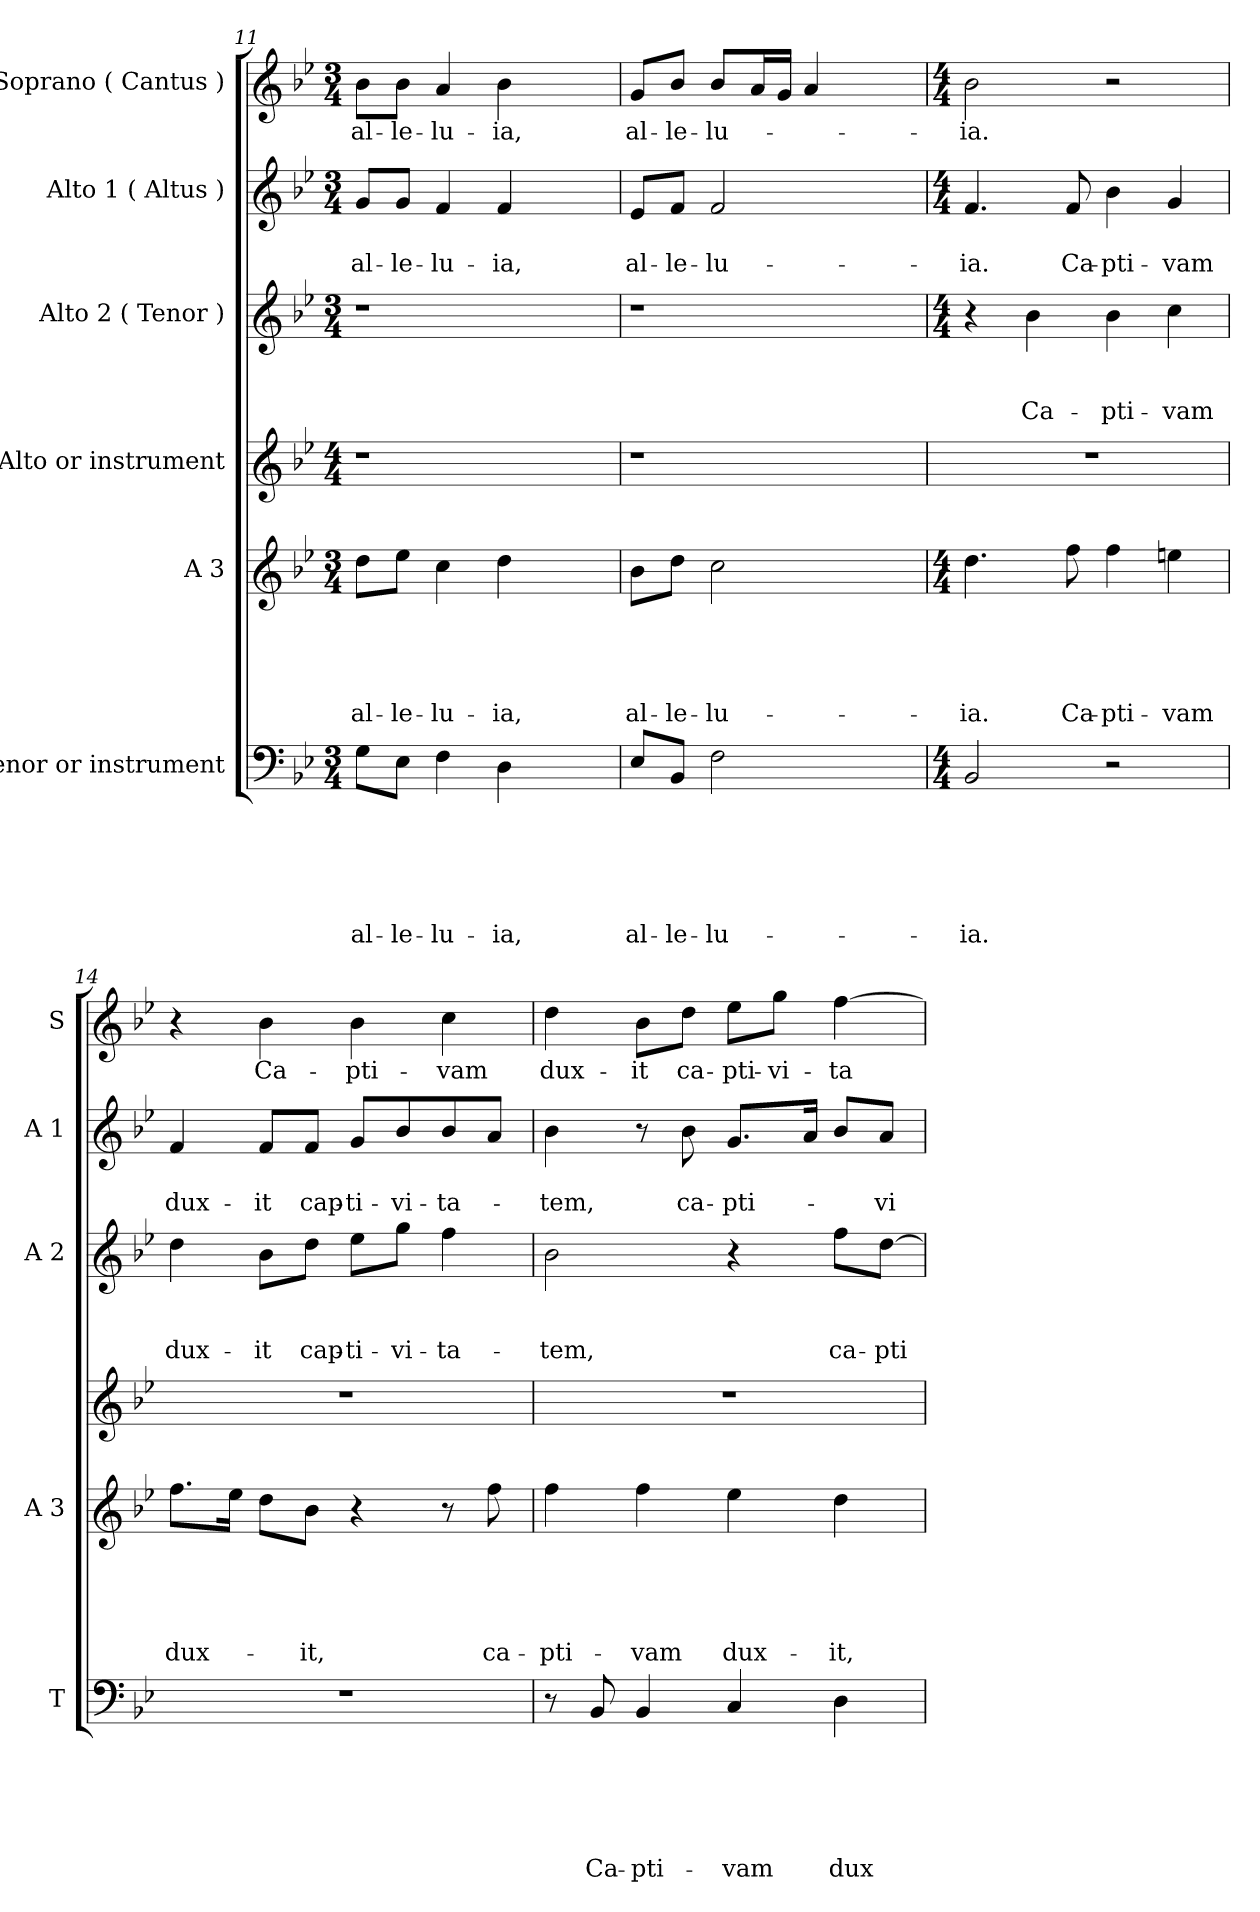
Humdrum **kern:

**kern	**text	**text	**text	**text	**text	**text	**kern	**text	**text	**text	**text	**text	**kern	**kern	**text	**text	**text	**kern	**text	**text	**kern	**text
*part6	*part6	*part6	*part6	*part6	*part6	*part6	*part5	*part5	*part5	*part5	*part5	*part5	*part4	*part3	*part3	*part3	*part3	*part2	*part2	*part2	*part1	*part1
*staff6	*staff6	*staff6	*staff6	*staff6	*staff6	*staff6	*staff5	*staff5	*staff5	*staff5	*staff5	*staff5	*staff4	*staff3	*staff3	*staff3	*staff3	*staff2	*staff2	*staff2	*staff1	*staff1
*I"Tenor or instrument	*	*	*	*	*	*	*I"A 3	*	*	*	*	*	*I"Alto or instrument	*I"Alto 2 ( Tenor )	*	*	*	*I"Alto 1 ( Altus )	*	*	*I"Soprano ( Cantus )	*
*I'T	*	*	*	*	*	*	*I'A 3	*	*	*	*	*	*	*I'A 2	*	*	*	*I'A 1	*	*	*I'S	*
*clefF4	*	*	*	*	*	*	*clefG2	*	*	*	*	*	*clefG2	*clefG2	*	*	*	*clefG2	*	*	*clefG2	*
*k[b-e-]	*	*	*	*	*	*	*k[b-e-]	*	*	*	*	*	*k[b-e-]	*k[b-e-]	*	*	*	*k[b-e-]	*	*	*k[b-e-]	*
*B-:	*	*	*	*	*	*	*B-:	*	*	*	*	*	*B-:	*B-:	*	*	*	*B-:	*	*	*B-:	*
*M3/4	*	*	*	*	*	*	*M3/4	*	*	*	*	*	*M4/4	*M3/4	*	*	*	*M3/4	*	*	*M3/4	*
=11	=11	=11	=11	=11	=11	=11	=11	=11	=11	=11	=11	=11	=11	=11	=11	=11	=11	=11	=11	=11	=11	=11
!	!	!	!	!	!	!LO:LY:b	!	!	!	!	!	!LO:LY:b	!	!LO:N:vis=1	!	!	!	!	!	!LO:LY:b	!	!LO:LY:b
8G\L	.	.	.	.	.	al-	8dd\L	.	.	.	.	al-	1r	2.r	.	.	.	8g/L	.	al-	8b-\L	al-
!	!	!	!	!	!	!LO:LY:b	!	!	!	!	!	!LO:LY:b	!	!	!	!	!	!	!	!LO:LY:b	!	!LO:LY:b
8E-\J	.	.	.	.	.	-le-	8ee-\J	.	.	.	.	-le-	.	.	.	.	.	8g/J	.	-le-	8b-\J	-le-
!	!	!	!	!	!	!LO:LY:b	!	!	!	!	!	!LO:LY:b	!	!	!	!	!	!	!	!LO:LY:b	!	!LO:LY:b
4F\	.	.	.	.	.	-lu-	4cc\	.	.	.	.	-lu-	.	.	.	.	.	4f/	.	-lu-	4a/	-lu-
!	!	!	!	!	!	!LO:LY:b	!	!	!	!	!	!LO:LY:b	!	!	!	!	!	!	!	!LO:LY:b	!	!LO:LY:b
4D\	.	.	.	.	.	-ia,	4dd\	.	.	.	.	-ia,	.	.	.	.	.	4f/	.	-ia,	4b-\	-ia,
4ryy	.	.	.	.	.	.	4ryy	.	.	.	.	.	.	4ryy	.	.	.	4ryy	.	.	4ryy	.
!!LO:LB:g=z
=12	=12	=12	=12	=12	=12	=12	=12	=12	=12	=12	=12	=12	=12	=12	=12	=12	=12	=12	=12	=12	=12	=12
!	!	!	!	!	!	!LO:LY:b	!	!	!	!	!	!LO:LY:b	!	!LO:N:vis=1	!	!	!	!	!	!LO:LY:b	!	!LO:LY:b
8E-/L	.	.	.	.	.	al-	8b-\L	.	.	.	.	al-	1r	2.r	.	.	.	8e-/L	.	al-	8g/L	al-
!	!	!	!	!	!	!LO:LY:b	!	!	!	!	!	!LO:LY:b	!	!	!	!	!	!	!	!LO:LY:b	!	!LO:LY:b
8BB-/J	.	.	.	.	.	-le-	8dd\J	.	.	.	.	-le-	.	.	.	.	.	8f/J	.	-le-	8b-/J	-le-
!	!	!	!	!	!	!LO:LY:b	!	!	!	!	!	!LO:LY:b	!	!	!	!	!	!	!	!LO:LY:b	!	!LO:LY:b
2F\	.	.	.	.	.	-lu-	2cc\	.	.	.	.	-lu-	.	.	.	.	.	2f/	.	-lu-	8b-/L	-lu-
.	.	.	.	.	.	.	.	.	.	.	.	.	.	.	.	.	.	.	.	.	16a/L	.
.	.	.	.	.	.	.	.	.	.	.	.	.	.	.	.	.	.	.	.	.	16g/JJ	.
.	.	.	.	.	.	.	.	.	.	.	.	.	.	.	.	.	.	.	.	.	4a/	.
4ryy	.	.	.	.	.	.	4ryy	.	.	.	.	.	.	4ryy	.	.	.	4ryy	.	.	4ryy	.
=13	=13	=13	=13	=13	=13	=13	=13	=13	=13	=13	=13	=13	=13	=13	=13	=13	=13	=13	=13	=13	=13	=13
*M4/4	*	*	*	*	*	*	*M4/4	*	*	*	*	*	*	*M4/4	*	*	*	*M4/4	*	*	*M4/4	*
!	!	!	!	!	!	!LO:LY:b	!	!	!	!	!	!LO:LY:b	!	!	!	!	!	!	!	!LO:LY:b	!	!LO:LY:b
2BB-/	.	.	.	.	.	-ia.	4.dd\	.	.	.	.	-ia.	1r	4r	.	.	.	4.f/	.	-ia.	2b-\	-ia.
!	!	!	!	!	!	!	!	!	!	!	!	!	!	!	!	!	!LO:LY:b	!	!	!	!	!
.	.	.	.	.	.	.	.	.	.	.	.	.	.	4b-\	.	.	Ca-	.	.	.	.	.
!	!	!	!	!	!	!	!	!	!	!	!	!LO:LY:b	!	!	!	!	!	!	!	!LO:LY:b	!	!
.	.	.	.	.	.	.	8ff\	.	.	.	.	Ca-	.	.	.	.	.	8f/	.	Ca-	.	.
!	!	!	!	!	!	!	!	!	!	!	!	!LO:LY:b	!	!	!	!	!LO:LY:b	!	!	!LO:LY:b	!	!
2r	.	.	.	.	.	.	4ff\	.	.	.	.	-pti-	.	4b-\	.	.	-pti-	4b-\	.	-pti-	2r	.
!	!	!	!	!	!	!	!	!	!	!	!	!LO:LY:b	!	!	!	!	!LO:LY:b	!	!	!LO:LY:b	!	!
.	.	.	.	.	.	.	4een\	.	.	.	.	-vam	.	4cc\	.	.	-vam	4g/	.	-vam	.	.
=14	=14	=14	=14	=14	=14	=14	=14	=14	=14	=14	=14	=14	=14	=14	=14	=14	=14	=14	=14	=14	=14	=14
!	!	!	!	!	!	!	!	!	!	!	!	!LO:LY:b	!	!	!	!	!LO:LY:b	!	!	!LO:LY:b	!	!
1r	.	.	.	.	.	.	8.ff\L	.	.	.	.	dux-	1r	4dd\	.	.	dux-	4f/	.	dux-	4r	.
.	.	.	.	.	.	.	16ee-\Jk	.	.	.	.	.	.	.	.	.	.	.	.	.	.	.
!	!	!	!	!	!	!	!	!	!	!	!	!	!	!	!	!	!LO:LY:b	!	!	!LO:LY:b	!	!LO:LY:b
.	.	.	.	.	.	.	8dd\L	.	.	.	.	.	.	8b-\L	.	.	-it	8f/L	.	-it	4b-\	Ca-
!	!	!	!	!	!	!	!	!	!	!	!	!LO:LY:b	!	!	!	!	!LO:LY:b	!	!	!LO:LY:b	!	!
.	.	.	.	.	.	.	8b-\J	.	.	.	.	-it,	.	8dd\J	.	.	cap-	8f/J	.	cap-	.	.
!	!	!	!	!	!	!	!	!	!	!	!	!	!	!	!	!	!LO:LY:b	!	!	!LO:LY:b	!	!LO:LY:b
.	.	.	.	.	.	.	4r	.	.	.	.	.	.	8ee-\L	.	.	-ti-	8g/L	.	-ti-	4b-\	-pti-
!	!	!	!	!	!	!	!	!	!	!	!	!	!	!	!	!	!LO:LY:b	!	!	!LO:LY:b	!	!
.	.	.	.	.	.	.	.	.	.	.	.	.	.	8gg\J	.	.	-vi-	8b-/	.	-vi-	.	.
!	!	!	!	!	!	!	!	!	!	!	!	!	!	!	!	!	!LO:LY:b	!	!	!LO:LY:b	!	!LO:LY:b
.	.	.	.	.	.	.	8r	.	.	.	.	.	.	4ff\	.	.	-ta-	8b-/	.	-ta-	4cc\	-vam
!	!	!	!	!	!	!	!	!	!	!	!	!LO:LY:b	!	!	!	!	!	!	!	!	!	!
.	.	.	.	.	.	.	8ff\	.	.	.	.	ca-	.	.	.	.	.	8a/J	.	.	.	.
!!LO:PB:g=z
=15	=15	=15	=15	=15	=15	=15	=15	=15	=15	=15	=15	=15	=15	=15	=15	=15	=15	=15	=15	=15	=15	=15
!	!	!	!	!	!	!	!	!	!	!	!	!LO:LY:b	!	!	!	!	!LO:LY:b	!	!	!LO:LY:b	!	!LO:LY:b
8r	.	.	.	.	.	.	4ff\	.	.	.	.	-pti-	1r	2b-\	.	.	-tem,	4b-\	.	-tem,	4dd\	dux-
!	!	!	!	!	!	!LO:LY:b	!	!	!	!	!	!	!	!	!	!	!	!	!	!	!	!
8BB-/	.	.	.	.	.	Ca-	.	.	.	.	.	.	.	.	.	.	.	.	.	.	.	.
!	!	!	!	!	!	!LO:LY:b:rj	!	!	!	!	!	!LO:LY:b	!	!	!	!	!	!	!	!	!	!LO:LY:b
4BB-/	.	.	.	.	.	-pti-	4ff\	.	.	.	.	-vam	.	.	.	.	.	8r	.	.	8b-\L	-it
!	!	!	!	!	!	!	!	!	!	!	!	!	!	!	!	!	!	!	!	!LO:LY:b	!	!LO:LY:b
.	.	.	.	.	.	.	.	.	.	.	.	.	.	.	.	.	.	8b-\	.	ca-	8dd\J	ca-
!	!	!	!	!	!	!LO:LY:b	!	!	!	!	!	!LO:LY:b	!	!	!	!	!	!	!	!LO:LY:b	!	!LO:LY:b:rj
4C/	.	.	.	.	.	-vam	4ee-\	.	.	.	.	dux-	.	4r	.	.	.	8.g/L	.	-pti-	8ee-\L	-pti-
!	!	!	!	!	!	!	!	!	!	!	!	!	!	!	!	!	!	!	!	!	!	!LO:LY:b
.	.	.	.	.	.	.	.	.	.	.	.	.	.	.	.	.	.	.	.	.	8gg\J	-vi-
.	.	.	.	.	.	.	.	.	.	.	.	.	.	.	.	.	.	16a/Jk	.	.	.	.
!	!	!	!	!	!	!LO:LY:b	!	!	!	!	!	!LO:LY:b	!	!	!	!	!LO:LY:b	!	!	!	!	!LO:LY:b
4D\	.	.	.	.	.	dux-	4dd\	.	.	.	.	-it,	.	8ff\L	.	.	ca-	8b-/L	.	.	[>4ff\	-ta-
!	!	!	!	!	!	!	!	!	!	!	!	!	!	!	!	!	!LO:LY:b:rj	!	!	!LO:LY:b	!	!
.	.	.	.	.	.	.	.	.	.	.	.	.	.	[>8dd\J	.	.	-pti-	8a/J	.	-vi-	.	.
=	=	=	=	=	=	=	=	=	=	=	=	=	=	=	=	=	=	=	=	=	=	=
*-	*-	*-	*-	*-	*-	*-	*-	*-	*-	*-	*-	*-	*-	*-	*-	*-	*-	*-	*-	*-	*-	*-
